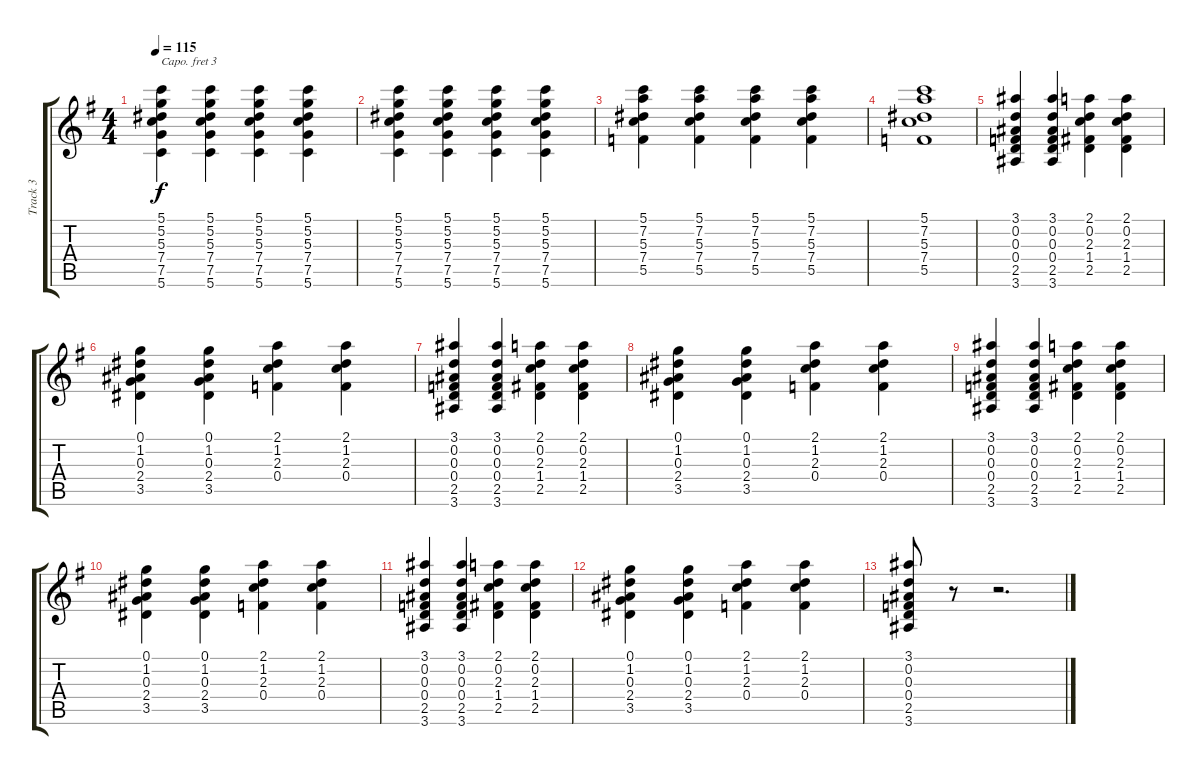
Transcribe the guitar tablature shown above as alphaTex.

\track ("Track 3" "Track 3") {instrument acousticguitarsteel}
\staff {score tabs}
\capo 3
\tuning (E4 B3 G3 D3 A2 E2) {hide}
\ts (4 4)
\tempo 115
\clef g2
\ks g
(5.1 5.2 5.3 7.4 7.5 5.6).4{dy f} (5.1 5.2 5.3 7.4 7.5 5.6).4 (5.1 5.2 5.3 7.4 7.5 5.6).4 (5.1 5.2 5.3 7.4 7.5 5.6).4 |
(5.1 5.2 5.3 7.4 7.5 5.6).4 (5.1 5.2 5.3 7.4 7.5 5.6).4 (5.1 5.2 5.3 7.4 7.5 5.6).4 (5.1 5.2 5.3 7.4 7.5 5.6).4 |
(5.1 7.2 5.3 7.4 5.5).4 (5.1 7.2 5.3 7.4 5.5).4 (5.1 7.2 5.3 7.4 5.5).4 (5.1 7.2 5.3 7.4 5.5).4 |
(5.1 7.2 5.3 7.4 5.5).1 |
(3.1 0.2 0.3 0.4 2.5 3.6).4 (3.1 0.2 0.3 0.4 2.5 3.6).4 (2.1 0.2 2.3 1.4 2.5).4 (2.1 0.2 2.3 1.4 2.5).4 |
(0.1 1.2 0.3 2.4 3.5).4 (0.1 1.2 0.3 2.4 3.5).4 (2.1 1.2 2.3 0.4).4 (2.1 1.2 2.3 0.4).4 |
(3.1 0.2 0.3 0.4 2.5 3.6).4 (3.1 0.2 0.3 0.4 2.5 3.6).4 (2.1 0.2 2.3 1.4 2.5).4 (2.1 0.2 2.3 1.4 2.5).4 |
(0.1 1.2 0.3 2.4 3.5).4 (0.1 1.2 0.3 2.4 3.5).4 (2.1 1.2 2.3 0.4).4 (2.1 1.2 2.3 0.4).4 |
(3.1 0.2 0.3 0.4 2.5 3.6).4 (3.1 0.2 0.3 0.4 2.5 3.6).4 (2.1 0.2 2.3 1.4 2.5).4 (2.1 0.2 2.3 1.4 2.5).4 |
(0.1 1.2 0.3 2.4 3.5).4 (0.1 1.2 0.3 2.4 3.5).4 (2.1 1.2 2.3 0.4).4 (2.1 1.2 2.3 0.4).4 |
(3.1 0.2 0.3 0.4 2.5 3.6).4 (3.1 0.2 0.3 0.4 2.5 3.6).4 (2.1 0.2 2.3 1.4 2.5).4 (2.1 0.2 2.3 1.4 2.5).4 |
(0.1 1.2 0.3 2.4 3.5).4 (0.1 1.2 0.3 2.4 3.5).4 (2.1 1.2 2.3 0.4).4 (2.1 1.2 2.3 0.4).4 |
(3.1 0.2 0.3 0.4 2.5 3.6).8 r.8 r.2{d}
